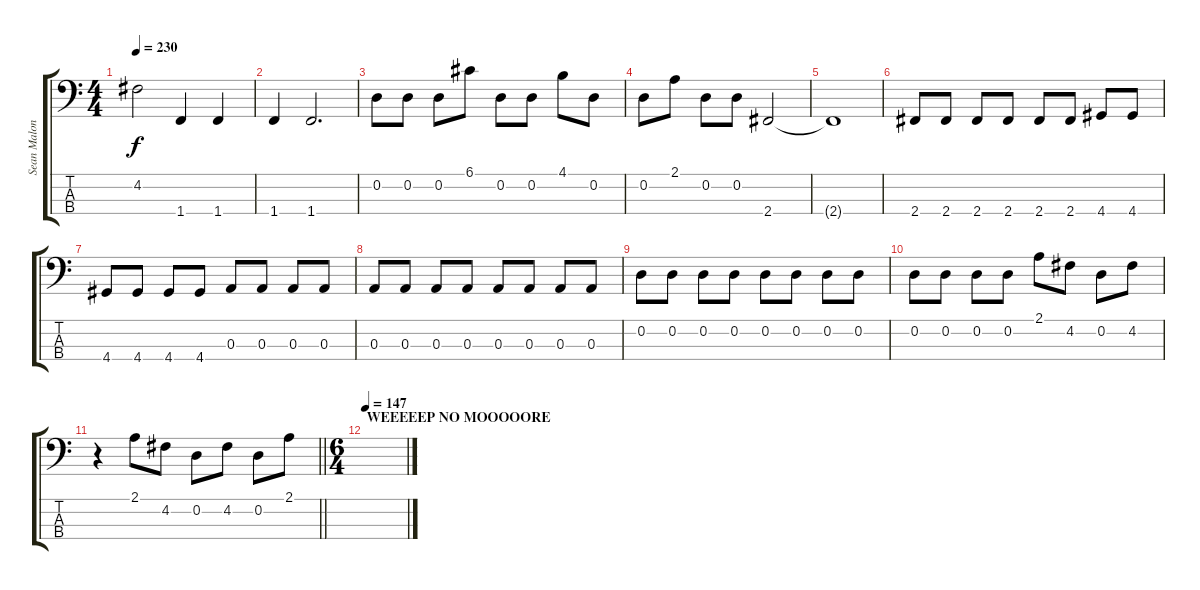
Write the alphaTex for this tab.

\track ("Sean Malone" "Sean Malon") {instrument fretlessbass}
\staff {score tabs}
\tuning (G2 D2 A1 E1) {hide}
\ts (4 4)
\tempo 230
\clef f4
\ks c
4.2{t}.2{dy f} 1.4.4 1.4.4 |
1.4.4 1.4.2{d} |
0.2.8 0.2.8 0.2.8 6.1.8 0.2.8 0.2.8 4.1.8 0.2.8 |
0.2.8 2.1.8 0.2.8 0.2.8 2.4.2 |
2.4{t}.1 |
2.4.8 2.4.8 2.4.8 2.4.8 2.4.8 2.4.8 4.4.8 4.4.8 |
4.4.8 4.4.8 4.4.8 4.4.8 0.3.8 0.3.8 0.3.8 0.3.8 |
0.3.8 0.3.8 0.3.8 0.3.8 0.3.8 0.3.8 0.3.8 0.3.8 |
0.2.8 0.2.8 0.2.8 0.2.8 0.2.8 0.2.8 0.2.8 0.2.8 |
0.2.8 0.2.8 0.2.8 0.2.8 2.1.8 4.2.8 0.2.8 4.2.8 |
\barLineRight lightlight
r.4 2.1.8 4.2.8 0.2.8 4.2.8 0.2.8 2.1.8 |
\ts (6 4)
\section ("" "WEEEEEP NO MOOOOORE")
\tempo 147
